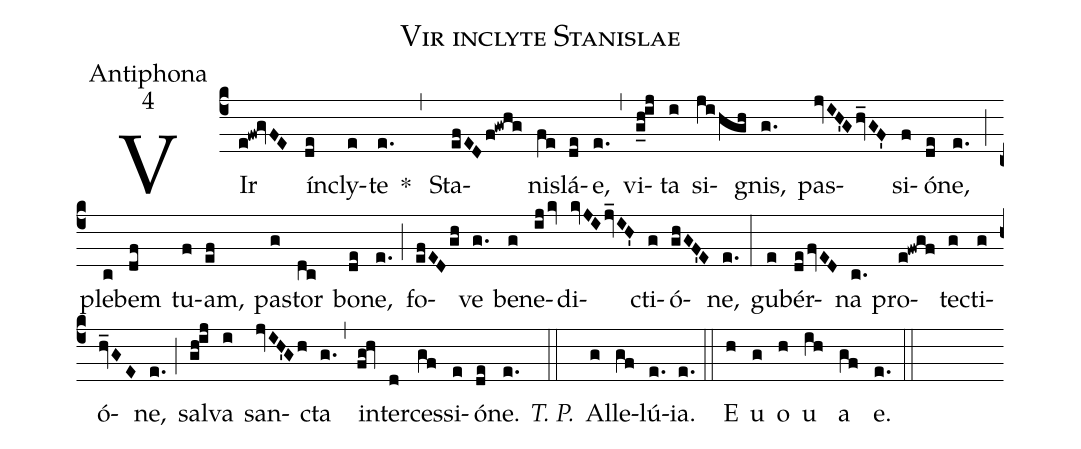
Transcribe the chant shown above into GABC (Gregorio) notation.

name:Vir inclyte Stanislae;
office-part:Antiphona;
mode:4;
%%
(c4)VIr(e!fw!gvFE) ín(de)cly(e)te(e.) * (,) Sta(efEDf!gwhg)ni(fe)slá(de)e,(e.) (,) vi(g_h!ij)ta(i) si(jihgh)gnis,(g.) pas(jvIH'Ghv_GF')si(f)ó(de)ne,(e.) (;) ple(c)bem(df) tu(f)am,(ef) pas(g)tor(dc) bo(de)ne,(e.) (;) fo(efEDgh)ve(g.) be(g)ne(ijkv)di(kvJIjv_IH')cti(g)ó(ghGF'E)ne,(e.) (:) gu(e)bér(defvED)na(c.) pro(e!fwgf)te(g)cti(g)ó(hv_GE)ne,(e.) (;) sal(gh!ij)va(i) san(jvIH'Gh)cta(g.) (,) in(fg!hv)ter(d)ces(gf)si(e)ó(de)ne.(e.) <i>T. P.</i>(::) Al(g)le(gf)lú(e.)ia.(e.) (::) E(h) u(g) o(h) u(ih) a(gf) e.(e.) (::)
